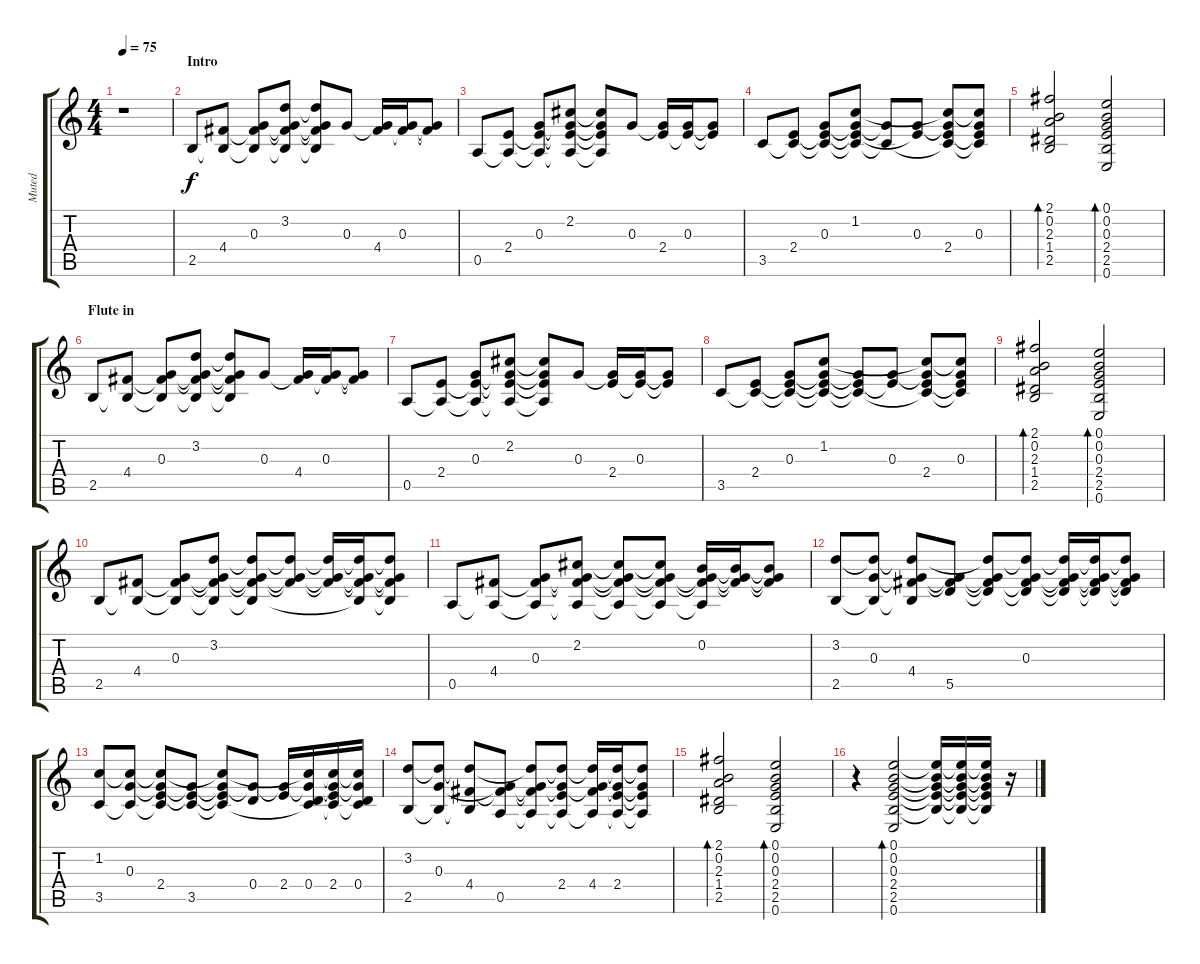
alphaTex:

\track ("Muted" "Muted") {instrument electricguitarmuted}
\staff {score tabs}
\tuning (E4 B3 G3 D3 A2 E2) {hide}
\ts (4 4)
\tempo 75
\clef g2
\ks c
r.1{dy f instrument electricguitarmuted} |
\section ("" "Intro")
2.5.8 (4.4 2.5{t}).8 (0.3 4.4{t} 2.5{t}).8 (3.2 0.3{t} 4.4{t} 2.5{t}).8 (3.2{t} 0.3{t} 4.4{t} 2.5{t}).8 0.3.8 (0.3{t} 4.4).16 (0.3 4.4{t}).16 (0.3{t} 4.4{t}).8 |
0.5.8 (2.4 0.5{t}).8 (0.3 2.4{t} 0.5{t}).8 (2.2 0.3{t} 2.4{t} 0.5{t}).8 (2.2{t} 0.3{t} 2.4{t} 0.5{t}).8 0.3.8 (0.3{t} 2.4).16 (0.3 2.4{t}).16 (0.3{t} 2.4{t}).8 |
3.5.8 (2.4 3.5{t}).8 (0.3 2.4{t} 3.5{t}).8 (1.2 0.3{t} 2.4{t} 3.5{t}).8 (0.3{t} 3.5{t}).8 (0.3 2.4{t}).8 (1.2{t} 0.3{t} 2.4 3.5{t}).8 (1.2{t} 0.3 2.4{t} 3.5{t}).8 |
(2.1 0.2 2.3 1.4 2.5).2{bd 240} (0.1 0.2 0.3 2.4 2.5 0.6).2{bd 240} |
\section ("" "Flute in")
2.5.8{volume 12} (4.4 2.5{t}).8 (0.3 4.4{t} 2.5{t}).8 (3.2 0.3{t} 4.4{t} 2.5{t}).8 (3.2{t} 0.3{t} 4.4{t} 2.5{t}).8 0.3.8 (0.3{t} 4.4).16 (0.3 4.4{t}).16 (0.3{t} 4.4{t}).8 |
0.5.8 (2.4 0.5{t}).8 (0.3 2.4{t} 0.5{t}).8 (2.2 0.3{t} 2.4{t} 0.5{t}).8 (2.2{t} 0.3{t} 2.4{t} 0.5{t}).8 0.3.8 (0.3{t} 2.4).16 (0.3 2.4{t}).16 (0.3{t} 2.4{t}).8 |
3.5.8 (2.4 3.5{t}).8 (0.3 2.4{t} 3.5{t}).8 (1.2 0.3{t} 2.4{t} 3.5{t}).8 (0.3{t} 2.4{t} 3.5{t}).8 (0.3 2.4{t}).8 (1.2{t} 0.3{t} 2.4 3.5{t}).8 (1.2{t} 0.3 2.4{t} 3.5{t}).8 |
(2.1 0.2 2.3 1.4 2.5).2{bd 240} (0.1 0.2 0.3 2.4 2.5 0.6).2{bd 240} |
2.5.8 (4.4 2.5{t}).8 (0.3 4.4{t} 2.5{t}).8 (3.2 0.3{t} 4.4{t} 2.5{t}).8 (3.2{t} 0.3{t} 4.4{t} 2.5{t}).8 (3.2{t} 0.3{t} 4.4{t}).8 (3.2{t} 0.3{t} 4.4{t}).16 (3.2{t} 0.3{t} 4.4{t} 2.5{t}).16 (3.2{t} 0.3{t} 4.4{t} 2.5{t}).8 |
0.5.8 (4.4 0.5{t}).8 (0.3 4.4{t} 0.5{t}).8 (2.2 0.3{t} 4.4{t} 0.5{t}).8 (2.2{t} 0.3{t} 4.4{t} 0.5{t}).8 (2.2{t} 0.3{t} 4.4{t} 0.5{t}).8 (0.2 0.3{t} 4.4{t} 0.5{t}).16 (0.2{t} 0.3{t} 4.4{t}).16 (0.2{t} 0.3{t} 4.4{t}).8 |
(3.2 2.5).8 (3.2{t} 0.3 2.5{t}).8 (3.2{t} 0.3{t} 4.4 2.5{t}).8 (0.3{t} 4.4{t} 5.5).8 (3.2{t} 0.3{t} 4.4{t} 5.5{t}).8 (3.2{t} 0.3 4.4{t} 5.5{t}).8 (3.2{t} 0.3{t} 4.4{t} 5.5{t}).16 (3.2{t} 0.3{t} 4.4{t} 5.5{t}).16 (3.2{t} 0.3{t} 4.4{t} 5.5{t}).8 |
(1.2 3.5).8 (1.2{t} 0.3 3.5{t}).8 (1.2{t} 0.3{t} 2.4 3.5{t}).8 (0.3{t} 2.4{t} 3.5).8 (1.2{t} 0.3{t} 2.4{t} 3.5{t}).8 (0.3{t} 0.4).8 (0.3{t} 2.4).16 (1.2{t} 0.3{t} 0.4 3.5{t}).16 (1.2{t} 0.3{t} 2.4 3.5{t}).16 (1.2{t} 0.3{t} 0.4 3.5{t}).16 |
(3.2 2.5).8 (3.2{t} 0.3 2.5{t}).8 (3.2{t} 4.4 2.5{t}).8 (0.3{t} 4.4{t} 0.5).8 (3.2{t} 0.3{t} 4.4{t} 0.5{t}).8 (3.2{t} 0.3{t} 2.4 0.5{t}).8 (3.2{t} 0.3{t} 4.4 0.5{t}).16 (3.2{t} 0.3{t} 2.4 0.5{t}).16 (3.2{t} 0.3{t} 2.4{t} 0.5{t}).8 |
(2.1 0.2 2.3 1.4 2.5).2{bd 240} (0.1 0.2 0.3 2.4 2.5 0.6).2{bd 240} |
r.4{volume 9} (0.1 0.2 0.3 2.4 2.5 0.6).2{bd 240} (0.1{t} 0.2{t} 0.3{t} 2.4{t} 2.5{t}).16 (0.1{t} 0.2{t} 0.3{t} 2.4{t} 2.5{t}).16 (0.1{t} 0.2{t} 0.3{t} 2.4{t} 2.5{t}).16 r.16
